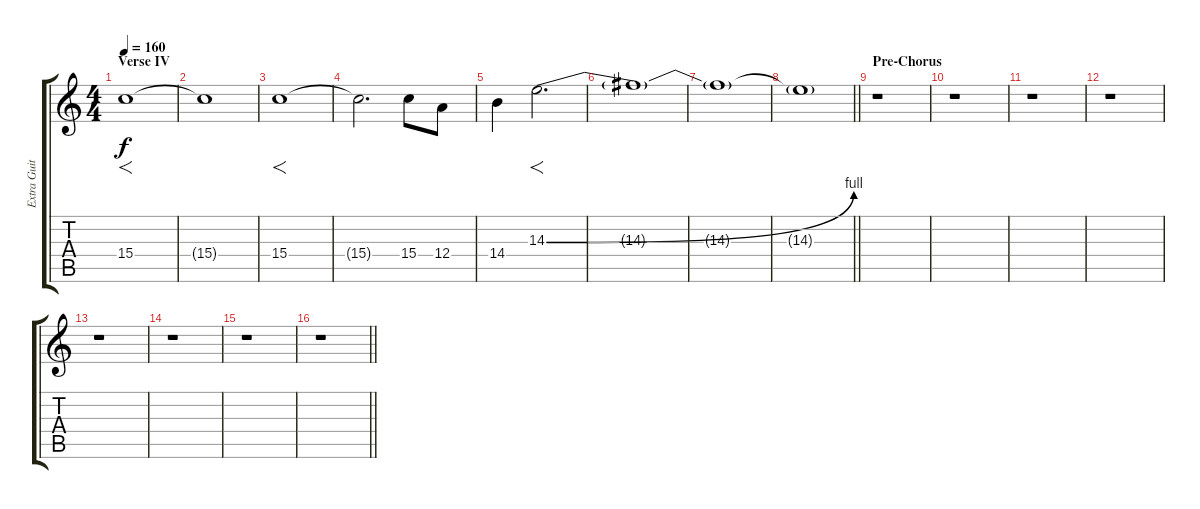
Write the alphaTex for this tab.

\track ("Extra Guitar" "Extra Guit") {instrument overdrivenguitar}
\staff {score tabs}
\tuning (B3 Gb3 D3 A2 E2 B1) {hide}
\ts (4 4)
\section ("" "Verse IV")
\tempo 160
\clef g2
\ks c
15.4.1{f dy f} |
15.4{t}.1 |
15.4.1{f} |
15.4{t}.2{d} 15.4.8 12.4.8 |
14.4.4 14.3{be (bend 0 0 60 4)}.2{f d} |
14.3{t}.1 |
14.3{t}.1 |
\barLineRight lightlight
14.3{t}.1 |
\section ("" "Pre-Chorus")
r.1 |
r.1 |
r.1 |
r.1 |
r.1 |
r.1 |
r.1 |
\barLineRight lightlight
r.1
